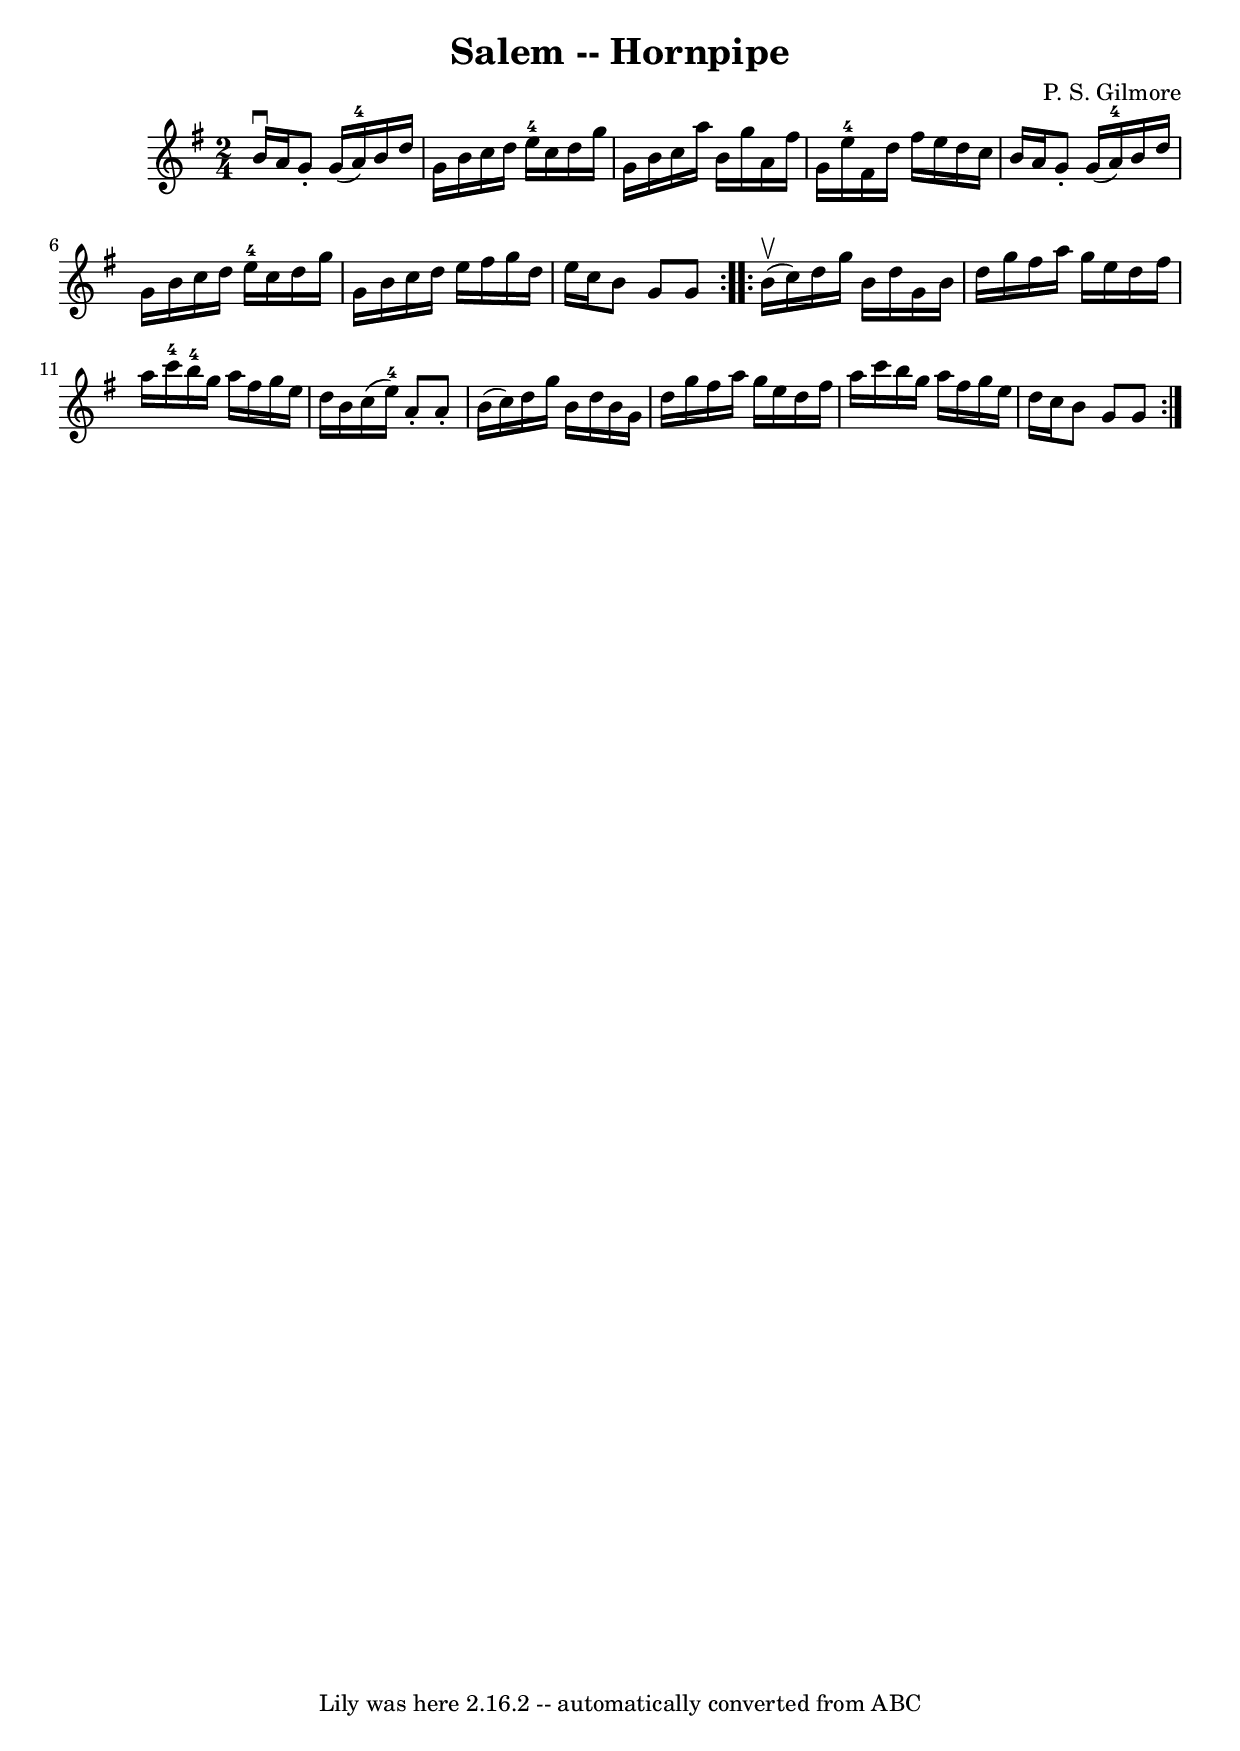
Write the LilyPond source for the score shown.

\version "2.7.40"
\include "Mammoth.ily"
\header {
	%% book = "Cole's 1000 Fiddle Tunes"
	composer = "P. S. Gilmore"
	crossRefNumber = "1"
	footnotes = ""
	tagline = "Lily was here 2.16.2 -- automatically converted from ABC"
	title = "Salem -- Hornpipe"
}
voicedefault =  {


\repeat volta 2 {
\time 2/4 \key g \major b'16^\downbow a'16  |
 g'8 -. g'16 (
a'16-4) b'16 d''16 g'16 b'16  |
 c''16 d''16    
e''16-4 c''16 d''16 g''16 g'16 b'16  |
 c''16 a''16 
 b'16 g''16 a'16 fis''16 g'16 e''16-4 |
 fis'16    
d''16 fis''16 e''16 d''16 c''16 b'16 a'16  |
 g'8 
-. g'16 (a'16-4) b'16 d''16 g'16 b'16  |
 c''16    
d''16 e''16-4 c''16 d''16 g''16 g'16 b'16  |
 c''16 
 d''16 e''16 fis''16 g''16 d''16 e''16 c''16  |
   
b'8 g'8 g'8  }     \repeat volta 2 { b'16 (^\upbow c''16) 
|
 d''16 g''16 b'16 d''16 g'16 b'16 d''16 g''16  
|
 fis''16 a''16 g''16 e''16 d''16 fis''16 a''16    
c'''16-4 |
 b''16-4 g''16 a''16 fis''16 g''16 e''16 
 d''16 b'16  |
 c''16 (e''16-4) a'8 -. a'8 -. b'16 (
 c''16) |
 d''16 g''16 b'16 d''16 b'16 g'16    
d''16 g''16  |
 fis''16 a''16 g''16 e''16 d''16    
fis''16 a''16 c'''16  |
 b''16 g''16 a''16 fis''16    
g''16 e''16 d''16 c''16  |
 b'8 g'8 g'8  }   
}

\score{
    <<

	\context Staff="default"
	{
	    \voicedefault 
	}

    >>
	\layout {
	}
	\midi {}
}
